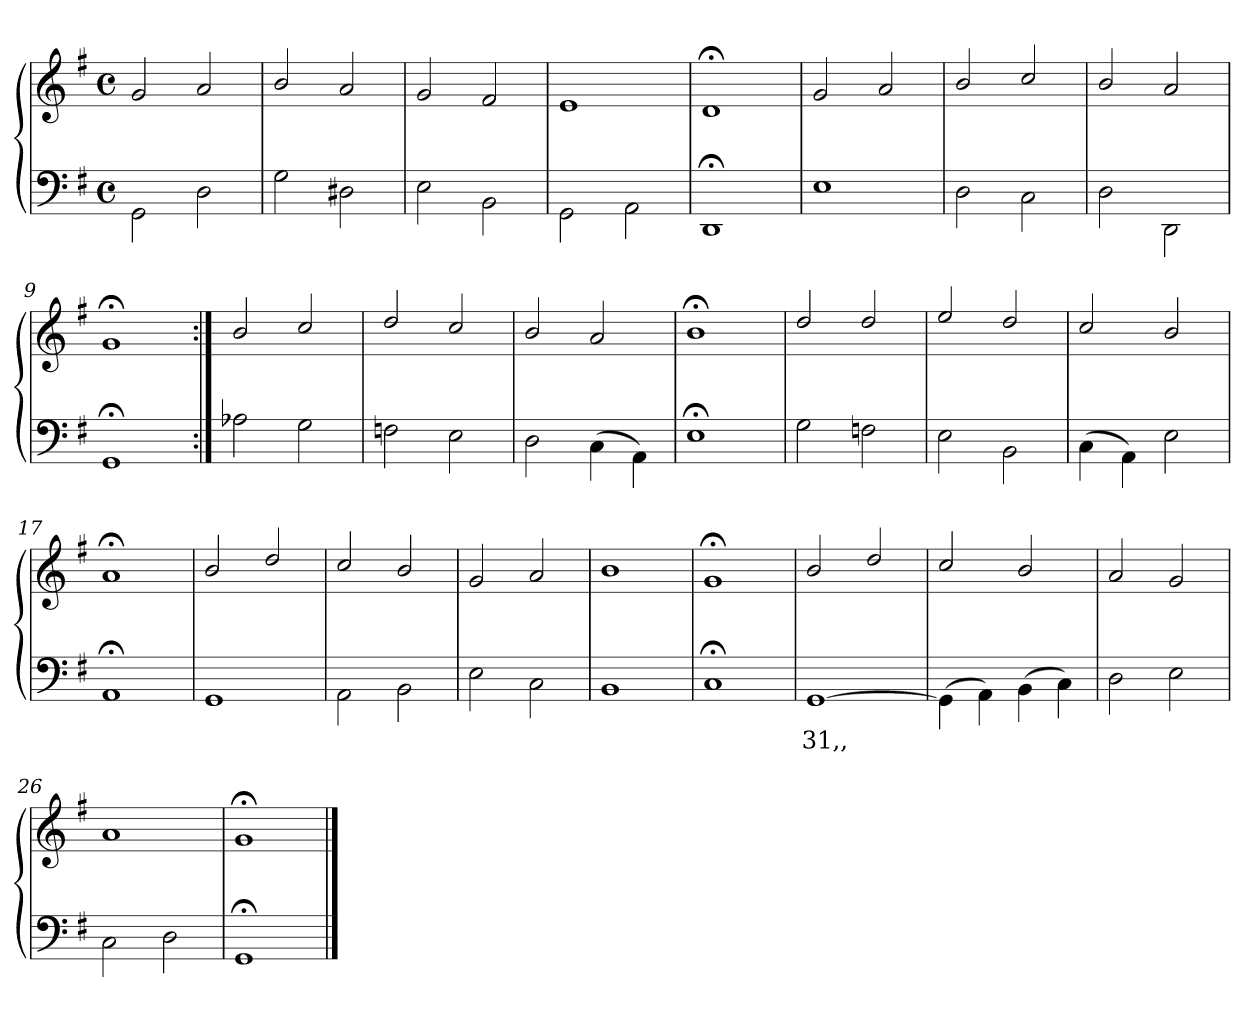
**kern	**text	**kern
*part1	*part1	*part1
*staff2	*staff2	*staff1
*clefF4	*	*clefG2
*k[f#]	*	*k[f#]
*M4/4	*	*M4/4
*met(c)	*	*met(c)
=1	=1	=1
2GG\	.	2g/
2D\	.	2a/
=2	=2	=2
2G\	.	2b/
2D#X\	.	2a/
=3	=3	=3
2E\	.	2g/
2BB\	.	2f#/
=4	=4	=4
2GG\	.	1e/
2AA\	.	.
=5	=5	=5
1DD;\	.	1d;</
=6	=6	=6
1E\	.	2g/
.	.	2a/
=7	=7	=7
2D\	.	2b/
2C\	.	2cc/
=8	=8	=8
2D\	.	2b/
2DD\	.	2a/
=9	=9	=9
1GG;\	.	1g;</
!!LO:LB:g=z
=10:|!	=10:|!	=10:|!
2A-X\	.	2b/
2G\	.	2cc/
=11	=11	=11
2Fn\	.	2dd/
2E\	.	2cc/
=12	=12	=12
2D\	.	2b/
(4C\	.	2a/
4AA\)	.	.
=13	=13	=13
1E;\	.	1b;</
=14	=14	=14
2G\	.	2dd/
2Fn\	.	2dd/
=15	=15	=15
2E\	.	2ee/
2BB\	.	2dd/
=16	=16	=16
(4C\	.	2cc/
4AA\)	.	.
2E\	.	2b/
=17	=17	=17
1AA;\	.	1a;</
!!LO:PB:g=z
=18	=18	=18
1GG\	.	2b/
.	.	2dd/
=19	=19	=19
2AA\	.	2cc/
2BB\	.	2b/
=20	=20	=20
2E\	.	2g/
2C\	.	2a/
=21	=21	=21
1BB\	.	1b/
=22	=22	=22
1C;\	.	1g;</
=23	=23	=23
[1GG\	31,,	2b/
.	.	2dd/
=24	=24	=24
(4GG\]	.	2cc/
4AA\)	.	.
(4BB\	.	2b/
4C\)	.	.
=25	=25	=25
2D\	.	2a/
2E\	.	2g/
=26	=26	=26
2C\	.	1a/
2D\	.	.
=27	=27	=27
1GG;\	.	1g;</
==	==	==
*-	*-	*-
